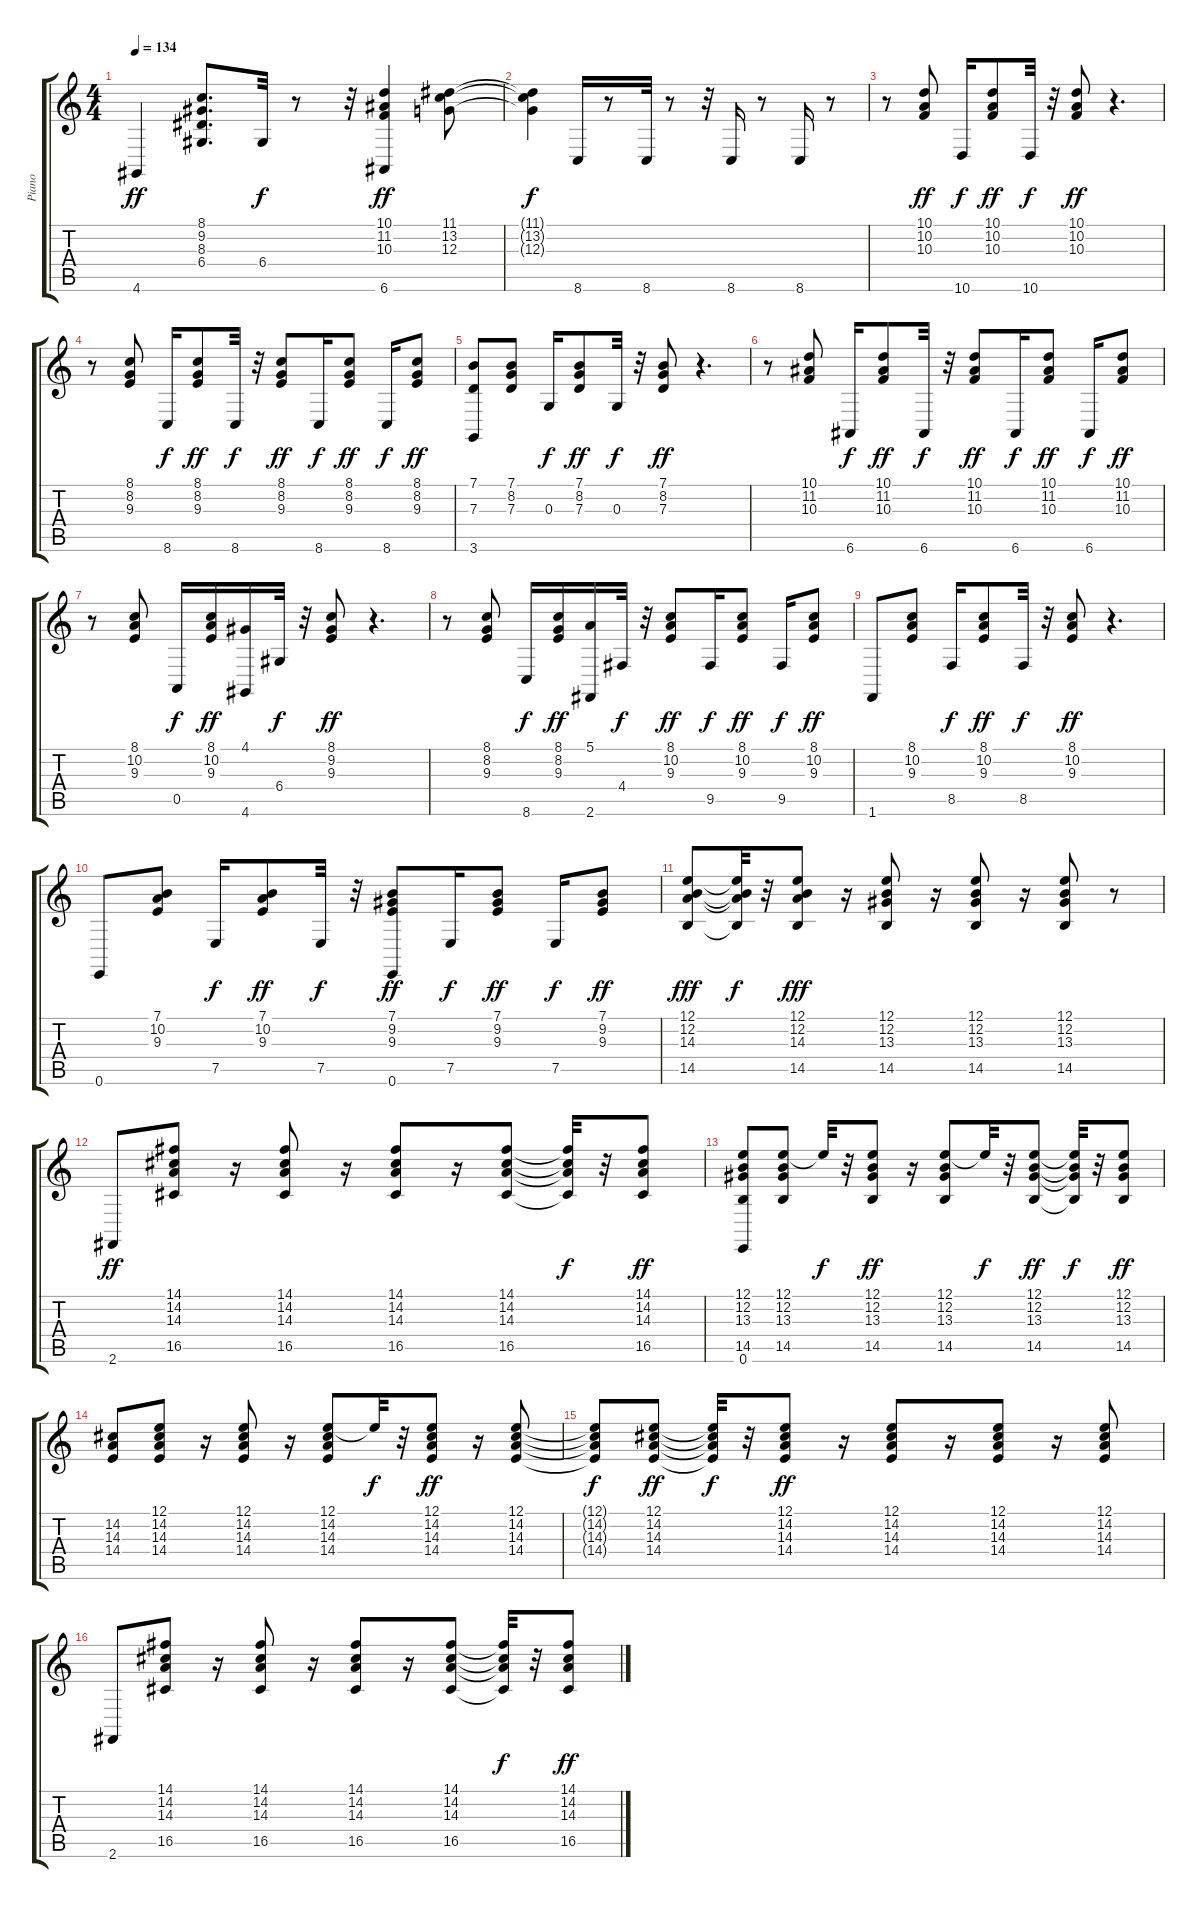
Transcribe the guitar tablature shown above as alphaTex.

\track ("Piano" "Piano") {instrument brightacousticpiano}
\staff {score tabs}
\tuning (E4 B3 G3 D3 A2 E2) {hide}
\ts (4 4)
\tempo 134
\clef g2
\ks c
4.6.4{dy ff} (8.1 9.2 8.3 6.4).8{d} 6.4.32{dy f} r.8 r.32 (10.1 11.2 10.3 6.6).4{dy ff} (11.1 13.2 12.3).8 |
(11.1{t} 13.2{t} 12.3{t}).4{dy f} 8.6.16 r.8 8.6.32 r.8 r.32 8.6.16 r.8 8.6.16 r.8 |
r.8 (10.1 10.2 10.3).8{dy ff} 10.6.16{dy f} (10.1 10.2 10.3).8{dy ff} 10.6.32{dy f} r.32 (10.1 10.2 10.3).8{dy ff} r.4{d} |
r.8 (8.1 8.2 9.3).8 8.6.16{dy f} (8.1 8.2 9.3).8{dy ff} 8.6.32{dy f} r.32 (8.1 8.2 9.3).8{dy ff} 8.6.16{dy f} (8.1 8.2 9.3).8{dy ff} 8.6.16{dy f} (8.1 8.2 9.3).8{dy ff} |
(7.1 7.3 3.6).8 (7.1 8.2 7.3).8 0.3.16{dy f} (7.1 8.2 7.3).8{dy ff} 0.3.32{dy f} r.32 (7.1 8.2 7.3).8{dy ff} r.4{d} |
r.8 (10.1 11.2 10.3).8 6.6.16{dy f} (10.1 11.2 10.3).8{dy ff} 6.6.32{dy f} r.32 (10.1 11.2 10.3).8{dy ff} 6.6.16{dy f} (10.1 11.2 10.3).8{dy ff} 6.6.16{dy f} (10.1 11.2 10.3).8{dy ff} |
r.8 (8.1 10.2 9.3).8 0.5.16{dy f} (8.1 10.2 9.3).16{dy ff} (4.1 4.6).16 6.4.32{dy f} r.32 (8.1 9.2 9.3).8{dy ff} r.4{d} |
r.8 (8.1 8.2 9.3).8 8.6.16{dy f} (8.1 8.2 9.3).16{dy ff} (5.1 2.6).16 4.4.32{dy f} r.32 (8.1 10.2 9.3).8{dy ff} 9.5.16{dy f} (8.1 10.2 9.3).8{dy ff} 9.5.16{dy f} (8.1 10.2 9.3).8{dy ff} |
1.6.8 (8.1 10.2 9.3).8 8.5.16{dy f} (8.1 10.2 9.3).8{dy ff} 8.5.32{dy f} r.32 (8.1 10.2 9.3).8{dy ff} r.4{d} |
0.6.8 (7.1 10.2 9.3).8 7.5.16{dy f} (7.1 10.2 9.3).8{dy ff} 7.5.32{dy f} r.32 (7.1 9.2 9.3 0.6).8{dy ff} 7.5.16{dy f} (7.1 9.2 9.3).8{dy ff} 7.5.16{dy f} (7.1 9.2 9.3).8{dy ff} |
(12.1 12.2 14.3 14.5).8{dy fff} (12.1{t} 12.2{t} 14.3{t} 14.5{t}).32{dy f} r.32 (12.1 12.2 14.3 14.5).8{dy fff} r.16 (12.1 12.2 13.3 14.5).8 r.16 (12.1 12.2 13.3 14.5).8 r.16 (12.1 12.2 13.3 14.5).8 r.8 |
2.6.8{dy ff} (14.1 14.2 14.3 16.5).8 r.16 (14.1 14.2 14.3 16.5).8 r.16 (14.1 14.2 14.3 16.5).8 r.16 (14.1 14.2 14.3 16.5).8 (14.1{t} 14.2{t} 14.3{t} 16.5{t}).32{dy f} r.32 (14.1 14.2 14.3 16.5).8{dy ff} |
(12.1 12.2 13.3 14.5 0.6).8 (12.1 12.2 13.3 14.5).8 12.1{t}.32{dy f} r.32 (12.1 12.2 13.3 14.5).8{dy ff} r.16 (12.1 12.2 13.3 14.5).8 12.1{t}.32{dy f} r.32 (12.1 12.2 13.3 14.5).8{dy ff} (12.1{t} 12.2{t} 13.3{t} 14.5{t}).32{dy f} r.32 (12.1 12.2 13.3 14.5).8{dy ff} |
(14.2 14.3 14.4).8 (12.1 14.2 14.3 14.4).8 r.16 (12.1 14.2 14.3 14.4).8 r.16 (12.1 14.2 14.3 14.4).8 12.1{t}.32{dy f} r.32 (12.1 14.2 14.3 14.4).8{dy ff} r.16 (12.1 14.2 14.3 14.4).8 |
(12.1{t} 14.2{t} 14.3{t} 14.4{t}).8{dy f} (12.1 14.2 14.3 14.4).8{dy ff} (12.1{t} 14.2{t} 14.3{t} 14.4{t}).32{dy f} r.32 (12.1 14.2 14.3 14.4).8{dy ff} r.16 (12.1 14.2 14.3 14.4).8 r.16 (12.1 14.2 14.3 14.4).8 r.16 (12.1 14.2 14.3 14.4).8 |
2.6.8 (14.1 14.2 14.3 16.5).8 r.16 (14.1 14.2 14.3 16.5).8 r.16 (14.1 14.2 14.3 16.5).8 r.16 (14.1 14.2 14.3 16.5).8 (14.1{t} 14.2{t} 14.3{t} 16.5{t}).32{dy f} r.32 (14.1 14.2 14.3 16.5).8{dy ff}
